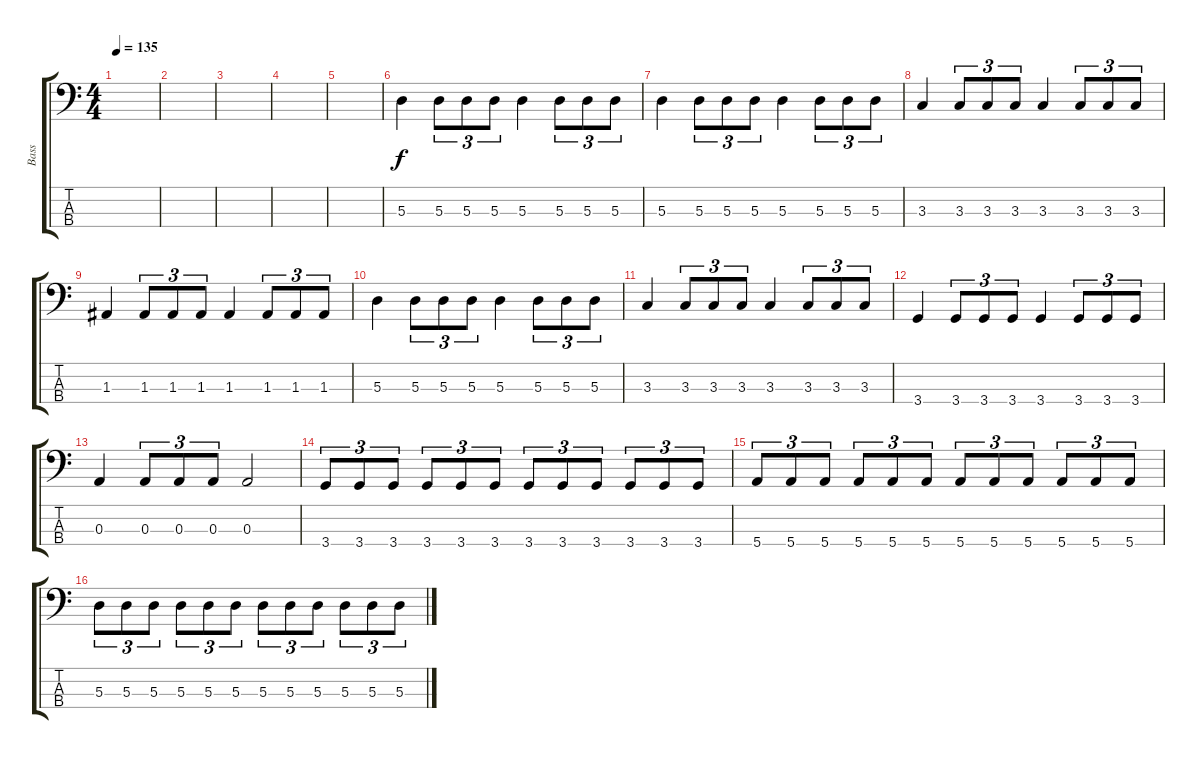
\track ("Bass" "Bass") {instrument electricbasspick}
\staff {score tabs}
\tuning (G2 D2 A1 E1) {hide}
\ts (4 4)
\tempo 135
\clef f4
\ks c
|
|
|
|
|
5.3.4 5.3.8{tu (3 2)} 5.3.8{tu (3 2)} 5.3.8{tu (3 2)} 5.3.4 5.3.8{tu (3 2)} 5.3.8{tu (3 2)} 5.3.8{tu (3 2)} |
5.3.4 5.3.8{tu (3 2)} 5.3.8{tu (3 2)} 5.3.8{tu (3 2)} 5.3.4 5.3.8{tu (3 2)} 5.3.8{tu (3 2)} 5.3.8{tu (3 2)} |
3.3.4 3.3.8{tu (3 2)} 3.3.8{tu (3 2)} 3.3.8{tu (3 2)} 3.3.4 3.3.8{tu (3 2)} 3.3.8{tu (3 2)} 3.3.8{tu (3 2)} |
1.3.4 1.3.8{tu (3 2)} 1.3.8{tu (3 2)} 1.3.8{tu (3 2)} 1.3.4 1.3.8{tu (3 2)} 1.3.8{tu (3 2)} 1.3.8{tu (3 2)} |
5.3.4 5.3.8{tu (3 2)} 5.3.8{tu (3 2)} 5.3.8{tu (3 2)} 5.3.4 5.3.8{tu (3 2)} 5.3.8{tu (3 2)} 5.3.8{tu (3 2)} |
3.3.4 3.3.8{tu (3 2)} 3.3.8{tu (3 2)} 3.3.8{tu (3 2)} 3.3.4 3.3.8{tu (3 2)} 3.3.8{tu (3 2)} 3.3.8{tu (3 2)} |
3.4.4 3.4.8{tu (3 2)} 3.4.8{tu (3 2)} 3.4.8{tu (3 2)} 3.4.4 3.4.8{tu (3 2)} 3.4.8{tu (3 2)} 3.4.8{tu (3 2)} |
0.3.4 0.3.8{tu (3 2)} 0.3.8{tu (3 2)} 0.3.8{tu (3 2)} 0.3.2 |
3.4.8{tu (3 2)} 3.4.8{tu (3 2)} 3.4.8{tu (3 2)} 3.4.8{tu (3 2)} 3.4.8{tu (3 2)} 3.4.8{tu (3 2)} 3.4.8{tu (3 2)} 3.4.8{tu (3 2)} 3.4.8{tu (3 2)} 3.4.8{tu (3 2)} 3.4.8{tu (3 2)} 3.4.8{tu (3 2)} |
5.4.8{tu (3 2)} 5.4.8{tu (3 2)} 5.4.8{tu (3 2)} 5.4.8{tu (3 2)} 5.4.8{tu (3 2)} 5.4.8{tu (3 2)} 5.4.8{tu (3 2)} 5.4.8{tu (3 2)} 5.4.8{tu (3 2)} 5.4.8{tu (3 2)} 5.4.8{tu (3 2)} 5.4.8{tu (3 2)} |
5.3.8{tu (3 2)} 5.3.8{tu (3 2)} 5.3.8{tu (3 2)} 5.3.8{tu (3 2)} 5.3.8{tu (3 2)} 5.3.8{tu (3 2)} 5.3.8{tu (3 2)} 5.3.8{tu (3 2)} 5.3.8{tu (3 2)} 5.3.8{tu (3 2)} 5.3.8{tu (3 2)} 5.3.8{tu (3 2)}
